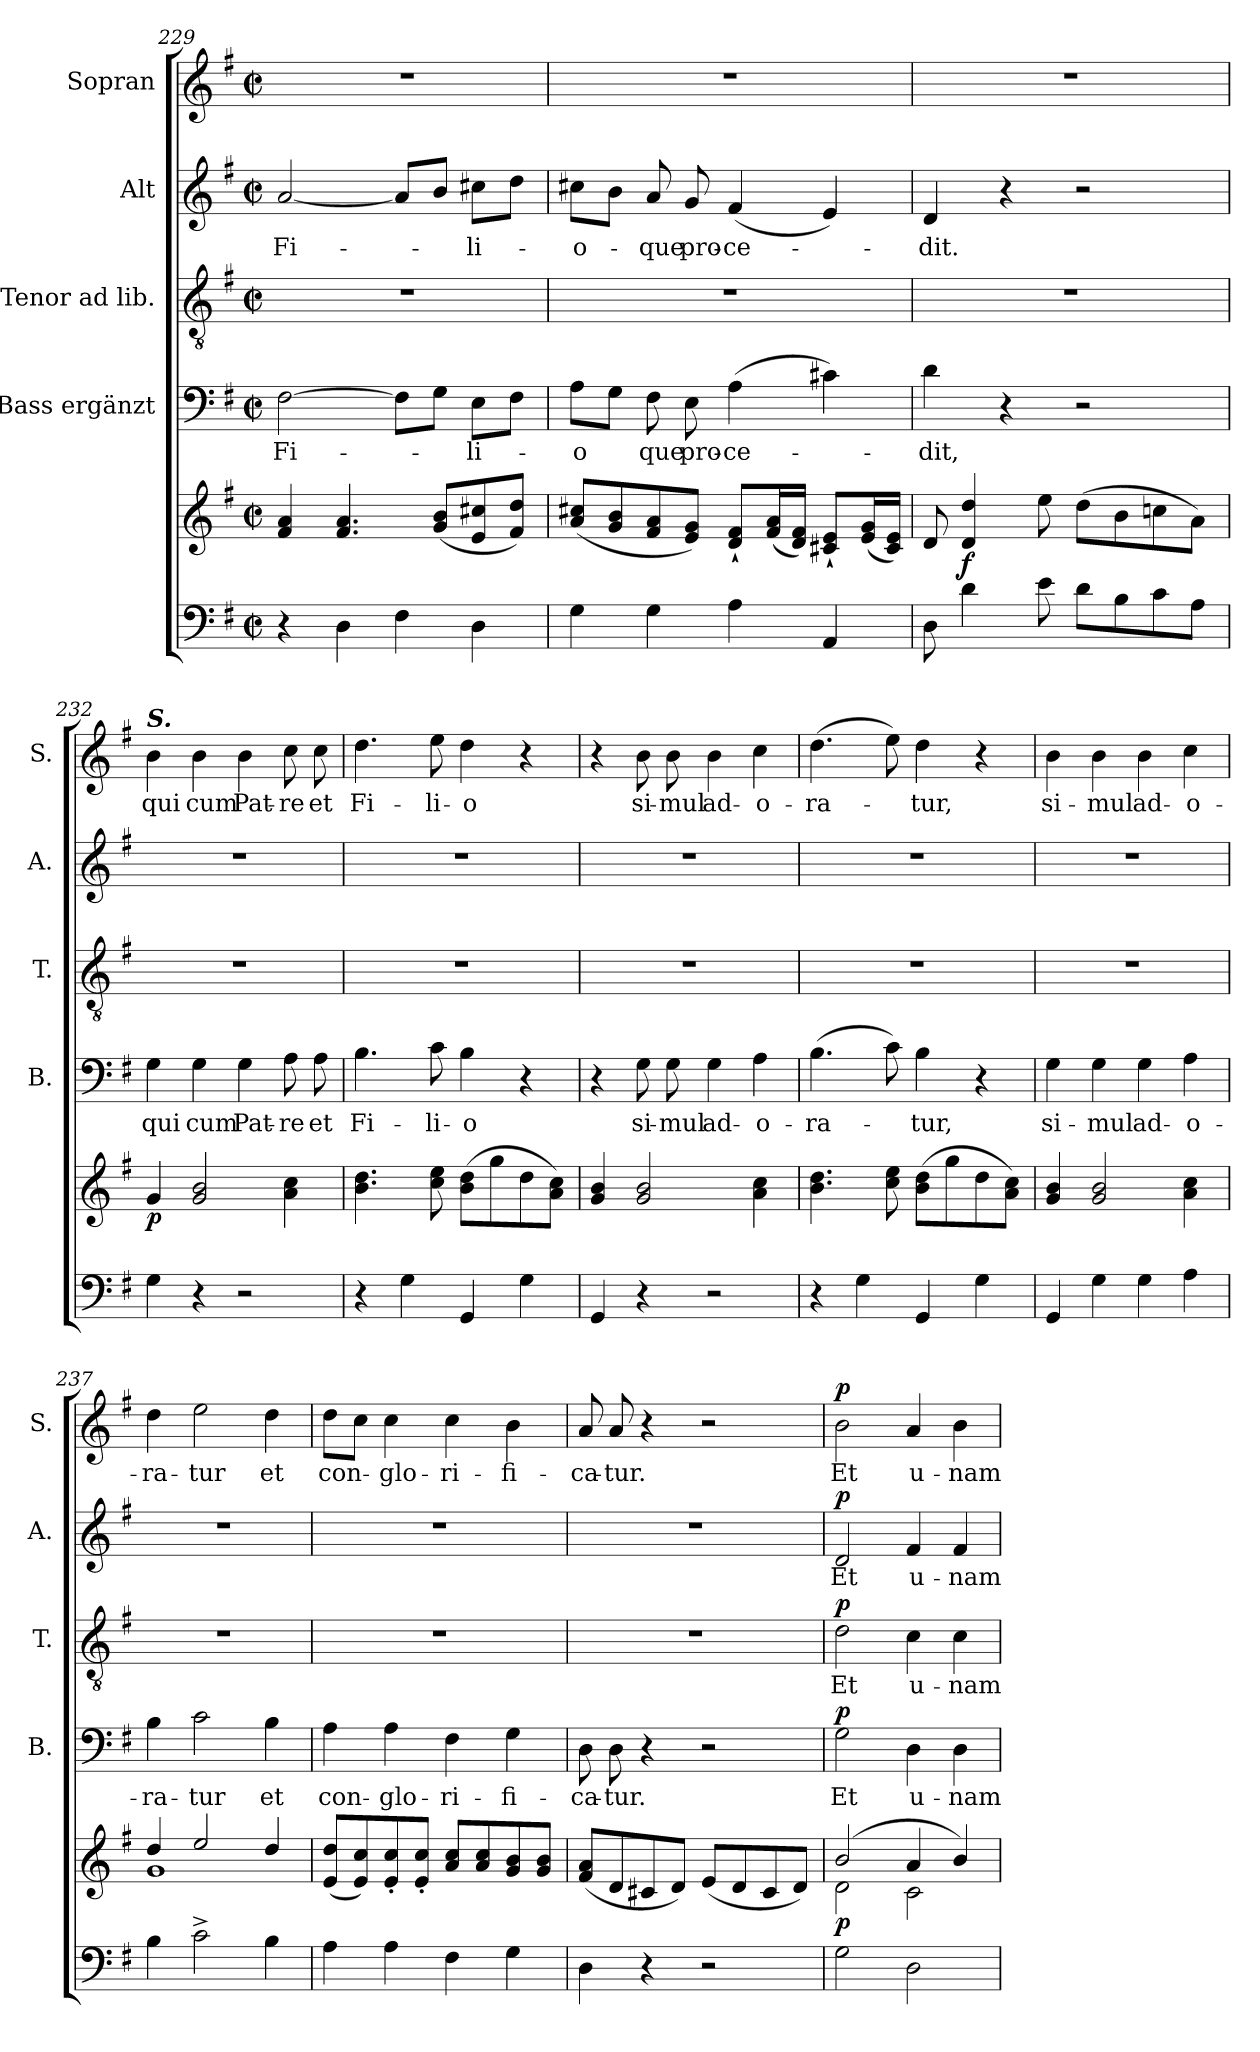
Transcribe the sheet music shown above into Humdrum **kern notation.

**kern	**kern	**dynam	**kern	**text	**dynam	**kern	**text	**dynam	**kern	**text	**dynam	**kern	**text	**dynam
*part5	*part5	*part5	*part4	*part4	*part4	*part3	*part3	*part3	*part2	*part2	*part2	*part1	*part1	*part1
*staff6	*staff5	*staff5/6	*staff4	*staff4	*staff4	*staff3	*staff3	*staff3	*staff2	*staff2	*staff2	*staff1	*staff1	*staff1
*	*	*	*I"Bass ergänzt	*	*	*I"Tenor ad lib.	*	*	*I"Alt	*	*	*I"Sopran	*	*
*	*	*	*I'B.	*	*	*I'T.	*	*	*I'A.	*	*	*I'S.	*	*
*clefF4	*clefG2	*	*clefF4	*	*	*clefGv2	*	*	*clefG2	*	*	*clefG2	*	*
*k[f#]	*k[f#]	*	*k[f#]	*	*	*k[f#]	*	*	*k[f#]	*	*	*k[f#]	*	*
*G:	*G:	*	*G:	*	*	*G:	*	*	*G:	*	*	*G:	*	*
*M2/2	*M2/2	*	*M2/2	*	*	*M2/2	*	*	*M2/2	*	*	*M2/2	*	*
*met(c|)	*met(c|)	*	*met(c|)	*	*	*met(c|)	*	*	*met(c|)	*	*	*met(c|)	*	*
=229	=229	=229	=229	=229	=229	=229	=229	=229	=229	=229	=229	=229	=229	=229
!	!	!	!	!LO:LY:b	!	!	!	!	!	!LO:LY:b	!	!	!	!
4r	4f#/ 4a/	.	[2F#\	Fi-	.	1r	.	.	[2a/	Fi-	.	1r	.	.
4D\	4.f#/ 4.a/	.	.	.	.	.	.	.	.	.	.	.	.	.
4F#\	.	.	8F#\L]	.	.	.	.	.	8a/L]	.	.	.	.	.
.	(<8g/ 8b/L	.	8G\J	.	.	.	.	.	8b/J	.	.	.	.	.
!	!	!	!	!LO:LY:b	!	!	!	!	!	!LO:LY:b	!	!	!	!
4D\	8e/ 8cc#X/	.	8E\L	-li-	.	.	.	.	8cc#X\L	-li-	.	.	.	.
.	8f#/ 8dd/J)	.	8F#\J	.	.	.	.	.	8dd\J	.	.	.	.	.
=230	=230	=230	=230	=230	=230	=230	=230	=230	=230	=230	=230	=230	=230	=230
!	!	!	!	!LO:LY:b	!	!	!	!	!	!LO:LY:b	!	!	!	!
4G\	(<8a/ 8cc#X/L	.	8A\L	-o	.	1r	.	.	8cc#X\L	-o-	.	1r	.	.
.	8g/ 8b/	.	8G\J	.	.	.	.	.	8b\J	.	.	.	.	.
!	!	!	!	!LO:LY:b	!	!	!	!	!	!LO:LY:b	!	!	!	!
4G\	8f#/ 8a/	.	8F#\	que	.	.	.	.	8a/	-que	.	.	.	.
!	!	!	!	!LO:LY:b	!	!	!	!	!	!LO:LY:b	!	!	!	!
.	8e/ 8g/J)	.	8E\	pro-	.	.	.	.	8g/	pro-	.	.	.	.
!	!	!	!	!LO:LY:b	!	!	!	!	!	!LO:LY:b	!	!	!	!
4A\	8d/`< 8f#/`<L	.	(>4A\	-ce-	.	.	.	.	(<4f#/	-ce-	.	.	.	.
.	(<16f#/ 16a/L	.	.	.	.	.	.	.	.	.	.	.	.	.
.	16d/ 16f#/JJ)	.	.	.	.	.	.	.	.	.	.	.	.	.
4AA/	8c#X/`< 8e/`<L	.	4c#X\)	.	.	.	.	.	4e/)	.	.	.	.	.
.	(<16e/ 16g/L	.	.	.	.	.	.	.	.	.	.	.	.	.
.	16c#/ 16e/JJ)	.	.	.	.	.	.	.	.	.	.	.	.	.
=231	=231	=231	=231	=231	=231	=231	=231	=231	=231	=231	=231	=231	=231	=231
!	!	!	!	!LO:LY:b	!	!	!	!	!	!LO:LY:b	!	!	!	!
8D\	8d/	.	4d\	-dit,	.	1r	.	.	4d/	-dit.	.	1r	.	.
!	!	!LO:DY:b	!	!	!	!	!	!	!	!	!	!	!	!
4d\	4d/ 4dd/	f	.	.	.	.	.	.	.	.	.	.	.	.
.	.	.	4r	.	.	.	.	.	4r	.	.	.	.	.
8e\	8ee\	.	.	.	.	.	.	.	.	.	.	.	.	.
8d\L	(>8dd\L	.	2r	.	.	.	.	.	2r	.	.	.	.	.
8B\	8b\	.	.	.	.	.	.	.	.	.	.	.	.	.
8c\	8ccn\	.	.	.	.	.	.	.	.	.	.	.	.	.
8A\J	8a\J)	.	.	.	.	.	.	.	.	.	.	.	.	.
!!LO:PB:g=z
=232	=232	=232	=232	=232	=232	=232	=232	=232	=232	=232	=232	=232	=232	=232
!	!	!	!	!	!	!	!	!	!	!	!	!LO:TX:a:Bi:t=S.	!	!
!	!	!LO:DY:b	!	!LO:LY:b	!	!	!	!	!	!	!	!	!LO:LY:b	!
4G\	4g/	p	4G\	qui	.	1r	.	.	1r	.	.	4b\	qui	.
!	!	!	!	!LO:LY:b	!	!	!	!	!	!	!	!	!LO:LY:b	!
4r	2g/ 2b/	.	4G\	cum	.	.	.	.	.	.	.	4b\	cum	.
!	!	!	!	!LO:LY:b	!	!	!	!	!	!	!	!	!LO:LY:b	!
2r	.	.	4G\	Pat-	.	.	.	.	.	.	.	4b\	Pat-	.
!	!	!	!	!LO:LY:b	!	!	!	!	!	!	!	!	!LO:LY:b	!
.	4a\ 4cc\	.	8A\	-re	.	.	.	.	.	.	.	8cc\	-re	.
!	!	!	!	!LO:LY:b	!	!	!	!	!	!	!	!	!LO:LY:b	!
.	.	.	8A\	et	.	.	.	.	.	.	.	8cc\	et	.
=233	=233	=233	=233	=233	=233	=233	=233	=233	=233	=233	=233	=233	=233	=233
!	!	!	!	!LO:LY:b	!	!	!	!	!	!	!	!	!LO:LY:b	!
4r	4.b\ 4.dd\	.	4.B\	Fi-	.	1r	.	.	1r	.	.	4.dd\	Fi-	.
4G\	.	.	.	.	.	.	.	.	.	.	.	.	.	.
!	!	!	!	!LO:LY:b	!	!	!	!	!	!	!	!	!LO:LY:b	!
.	8cc\ 8ee\	.	8c\	-li-	.	.	.	.	.	.	.	8ee\	-li-	.
!	!	!	!	!LO:LY:b	!	!	!	!	!	!	!	!	!LO:LY:b	!
4GG/	(>8b\ 8dd\L	.	4B\	-o	.	.	.	.	.	.	.	4dd\	-o	.
.	8gg\	.	.	.	.	.	.	.	.	.	.	.	.	.
4G\	8dd\	.	4r	.	.	.	.	.	.	.	.	4r	.	.
.	8a\ 8cc\J)	.	.	.	.	.	.	.	.	.	.	.	.	.
=234	=234	=234	=234	=234	=234	=234	=234	=234	=234	=234	=234	=234	=234	=234
4GG/	4g/ 4b/	.	4r	.	.	1r	.	.	1r	.	.	4r	.	.
!	!	!	!	!LO:LY:b	!	!	!	!	!	!	!	!	!LO:LY:b	!
4r	2g/ 2b/	.	8G\	si-	.	.	.	.	.	.	.	8b\	si-	.
!	!	!	!	!LO:LY:b	!	!	!	!	!	!	!	!	!LO:LY:b	!
.	.	.	8G\	-mul	.	.	.	.	.	.	.	8b\	-mul	.
!	!	!	!	!LO:LY:b	!	!	!	!	!	!	!	!	!LO:LY:b	!
2r	.	.	4G\	ad-	.	.	.	.	.	.	.	4b\	ad-	.
!	!	!	!	!LO:LY:b	!	!	!	!	!	!	!	!	!LO:LY:b	!
.	4a\ 4cc\	.	4A\	-o-	.	.	.	.	.	.	.	4cc\	-o-	.
=235	=235	=235	=235	=235	=235	=235	=235	=235	=235	=235	=235	=235	=235	=235
!	!	!	!	!LO:LY:b	!	!	!	!	!	!	!	!	!LO:LY:b	!
4r	4.b\ 4.dd\	.	(>4.B\	-ra-	.	1r	.	.	1r	.	.	(>4.dd\	-ra-	.
4G\	.	.	.	.	.	.	.	.	.	.	.	.	.	.
.	8cc\ 8ee\	.	8c\)	.	.	.	.	.	.	.	.	8ee\)	.	.
!	!	!	!	!LO:LY:b	!	!	!	!	!	!	!	!	!LO:LY:b	!
4GG/	(>8b\ 8dd\L	.	4B\	-tur,	.	.	.	.	.	.	.	4dd\	-tur,	.
.	8gg\	.	.	.	.	.	.	.	.	.	.	.	.	.
4G\	8dd\	.	4r	.	.	.	.	.	.	.	.	4r	.	.
.	8a\ 8cc\J)	.	.	.	.	.	.	.	.	.	.	.	.	.
!!LO:LB:g=z
=236	=236	=236	=236	=236	=236	=236	=236	=236	=236	=236	=236	=236	=236	=236
!	!	!	!	!LO:LY:b	!	!	!	!	!	!	!	!	!LO:LY:b	!
4GG/	4g/ 4b/	.	4G\	si-	.	1r	.	.	1r	.	.	4b\	si-	.
!	!	!	!	!LO:LY:b	!	!	!	!	!	!	!	!	!LO:LY:b	!
4G\	2g/ 2b/	.	4G\	-mul	.	.	.	.	.	.	.	4b\	-mul	.
!	!	!	!	!LO:LY:b	!	!	!	!	!	!	!	!	!LO:LY:b	!
4G\	.	.	4G\	ad-	.	.	.	.	.	.	.	4b\	ad-	.
!	!	!	!	!LO:LY:b	!	!	!	!	!	!	!	!	!LO:LY:b	!
4A\	4a\ 4cc\	.	4A\	-o-	.	.	.	.	.	.	.	4cc\	-o-	.
=237	=237	=237	=237	=237	=237	=237	=237	=237	=237	=237	=237	=237	=237	=237
*	*^	*	*	*	*	*	*	*	*	*	*	*	*	*
!	!	!	!	!	!LO:LY:b	!	!	!	!	!	!	!	!	!LO:LY:b	!
4B\	4dd/	1g	.	4B\	-ra-	.	1r	.	.	1r	.	.	4dd\	-ra-	.
!	!	!	!	!	!LO:LY:b	!	!	!	!	!	!	!	!	!LO:LY:b	!
2c^>\	2ee/	.	.	2c\	-tur	.	.	.	.	.	.	.	2ee\	-tur	.
!	!	!	!	!	!LO:LY:b	!	!	!	!	!	!	!	!	!LO:LY:b	!
4B\	4dd/	.	.	4B\	et	.	.	.	.	.	.	.	4dd\	et	.
*	*v	*v	*	*	*	*	*	*	*	*	*	*	*	*	*
=238	=238	=238	=238	=238	=238	=238	=238	=238	=238	=238	=238	=238	=238	=238
!	!	!	!	!LO:LY:b	!	!	!	!	!	!	!	!	!LO:LY:b	!
4A\	(<8e/ 8dd/L	.	4A\	con-	.	1r	.	.	1r	.	.	8dd\L	con-	.
.	8e/ 8cc/)	.	.	.	.	.	.	.	.	.	.	8cc\J	.	.
!	!	!	!	!LO:LY:b	!	!	!	!	!	!	!	!	!LO:LY:b	!
4A\	8e/'< 8cc/'<	.	4A\	-glo-	.	.	.	.	.	.	.	4cc\	-glo-	.
.	8e/'< 8cc/'<J	.	.	.	.	.	.	.	.	.	.	.	.	.
!	!	!	!	!LO:LY:b	!	!	!	!	!	!	!	!	!LO:LY:b	!
4F#\	8a/ 8cc/L	.	4F#\	-ri-	.	.	.	.	.	.	.	4cc\	-ri-	.
.	8a/ 8cc/	.	.	.	.	.	.	.	.	.	.	.	.	.
!	!	!	!	!LO:LY:b	!	!	!	!	!	!	!	!	!LO:LY:b	!
4G\	8g/ 8b/	.	4G\	-fi-	.	.	.	.	.	.	.	4b\	-fi-	.
.	8g/ 8b/J	.	.	.	.	.	.	.	.	.	.	.	.	.
=239	=239	=239	=239	=239	=239	=239	=239	=239	=239	=239	=239	=239	=239	=239
!	!	!	!	!LO:LY:b	!	!	!	!	!	!	!	!	!LO:LY:b	!
4D\	(<8f#/ 8a/L	.	8D\	-ca-	.	1r	.	.	1r	.	.	8a/	-ca-	.
!	!	!	!	!LO:LY:b	!	!	!	!	!	!	!	!	!LO:LY:b	!
.	8d/	.	8D\	-tur.	.	.	.	.	.	.	.	8a/	-tur.	.
4r	8c#X/	.	4r	.	.	.	.	.	.	.	.	4r	.	.
.	8d/J)	.	.	.	.	.	.	.	.	.	.	.	.	.
2r	(<8e/L	.	2r	.	.	.	.	.	.	.	.	2r	.	.
.	8d/	.	.	.	.	.	.	.	.	.	.	.	.	.
.	8c#/	.	.	.	.	.	.	.	.	.	.	.	.	.
.	8d/J)	.	.	.	.	.	.	.	.	.	.	.	.	.
=240	=240	=240	=240	=240	=240	=240	=240	=240	=240	=240	=240	=240	=240	=240
*	*^	*	*	*	*	*	*	*	*	*	*	*	*	*
!	!	!	!LO:DY:b	!	!LO:LY:b	!LO:DY:a	!	!LO:LY:b	!LO:DY:a	!	!LO:LY:b	!LO:DY:a	!	!LO:LY:b	!LO:DY:a
2G\	(2b/	2d\	p	2G\	Et	p	2d\	Et	p	2d/	Et	p	2b\	Et	p
!	!	!	!	!	!LO:LY:b	!	!	!LO:LY:b	!	!	!LO:LY:b	!	!	!LO:LY:b	!
2D\	4a/	2c\	.	4D\	u-	.	4c\	u-	.	4f#/	u-	.	4a/	u-	.
!	!	!	!	!	!LO:LY:b	!	!	!LO:LY:b	!	!	!LO:LY:b	!	!	!LO:LY:b	!
.	4b/)	.	.	4D\	-nam	.	4c\	-nam	.	4f#/	-nam	.	4b\	-nam	.
*	*v	*v	*	*	*	*	*	*	*	*	*	*	*	*	*
=	=	=	=	=	=	=	=	=	=	=	=	=	=	=
*-	*-	*-	*-	*-	*-	*-	*-	*-	*-	*-	*-	*-	*-	*-
